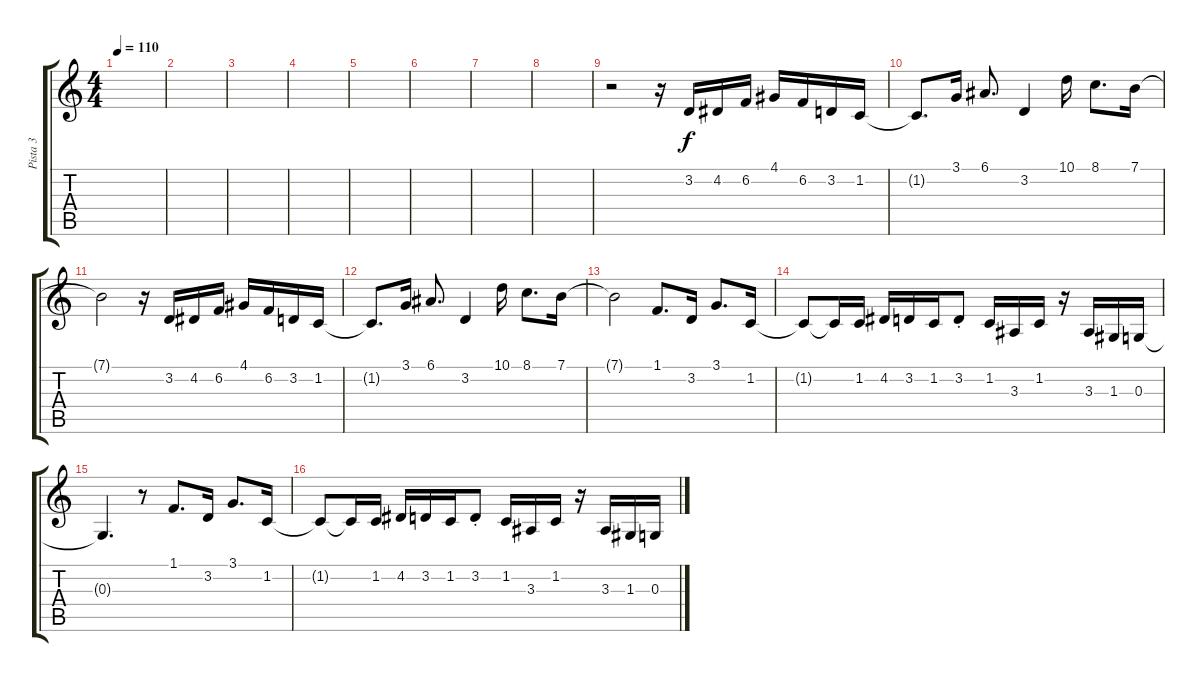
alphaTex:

\track ("Pista 3" "Pista 3") {instrument trombone}
\staff {score tabs}
\tuning (E4 B3 G3 D3 A2 E2) {hide}
\ts (4 4)
\tempo 110
\clef g2
\ks c
|
|
|
|
|
|
|
|
r.2 r.16 3.2.16 4.2.16 6.2.16 4.1.16 6.2.16 3.2.16 1.2.16 |
1.2{t}.8{d} 3.1.16 6.1.8{d} 3.2.4 10.1.16 8.1.8{d} 7.1.16 |
7.1{t}.2 r.16 3.2.16 4.2.16 6.2.16 4.1.16 6.2.16 3.2.16 1.2.16 |
1.2{t}.8{d} 3.1.16 6.1.8{d} 3.2.4 10.1.16 8.1.8{d} 7.1.16 |
7.1{t}.2 1.1.8{d} 3.2.16 3.1.8{d} 1.2.16 |
1.2{t}.8 1.2{t}.16 1.2.16 4.2.16 3.2.16 1.2.16 3.2{st}.8 1.2.16 3.3.16 1.2.16 r.16 3.3.16 1.3.16 0.3.16 |
0.3{t}.4{d} r.8 1.1.8{d} 3.2.16 3.1.8{d} 1.2.16 |
1.2{t}.8 1.2{t}.16 1.2.16 4.2.16 3.2.16 1.2.16 3.2{st}.8 1.2.16 3.3.16 1.2.16 r.16 3.3.16 1.3.16 0.3.16
